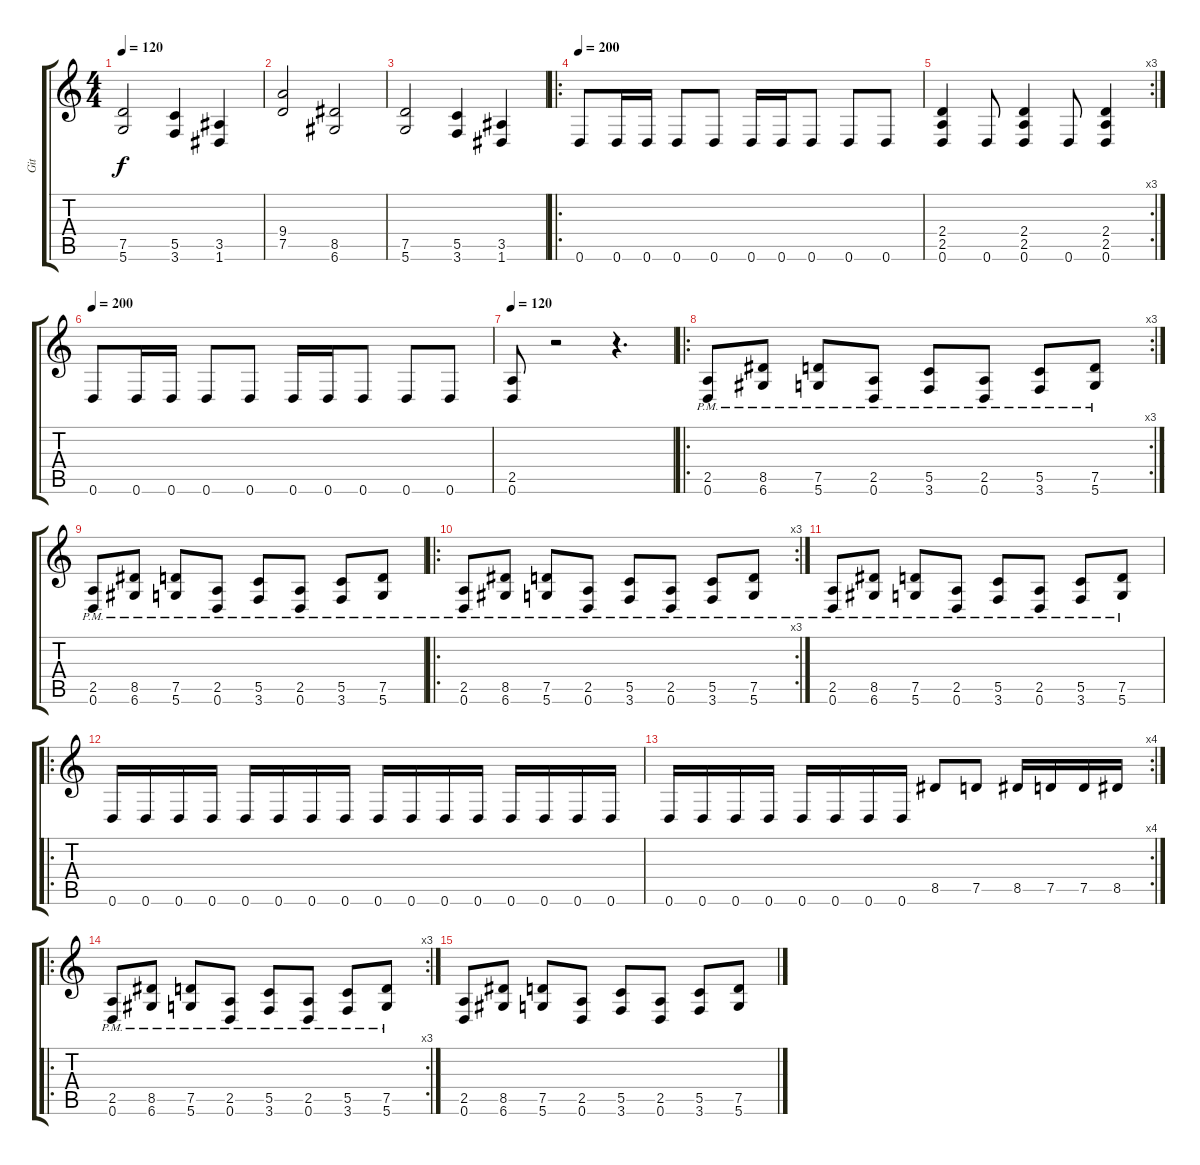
\track ("Git" "Git") {instrument distortionguitar}
\staff {score tabs}
\tuning (D4 A3 F3 C3 G2 D2) {hide}
\ts (4 4)
\tempo 120
\clef g2
\ks c
(7.5 5.6).2{dy f} (5.5 3.6).4 (3.5 1.6).4 |
(9.4 7.5).2 (8.5 6.6).2 |
(7.5 5.6).2 (5.5 3.6).4 (3.5 1.6).4 |
\ro
\tempo 200
0.6.8 0.6.16 0.6.16 0.6.8 0.6.8 0.6.16 0.6.16 0.6.8 0.6.8 0.6.8 |
\rc 3
(2.4 2.5 0.6).4 0.6.8 (2.4 2.5 0.6).4 0.6.8 (2.4 2.5 0.6).4 |
\tempo 200
0.6.8 0.6.16 0.6.16 0.6.8 0.6.8 0.6.16 0.6.16 0.6.8 0.6.8 0.6.8 |
\tempo 120
(2.5 0.6).8 r.2 r.4{d} |
\ro
\rc 3
(2.5{pm} 0.6{pm}).8 (8.5{pm} 6.6{pm}).8 (7.5{pm} 5.6{pm}).8 (2.5{pm} 0.6{pm}).8 (5.5{pm} 3.6{pm}).8 (2.5{pm} 0.6{pm}).8 (5.5{pm} 3.6{pm}).8 (7.5{pm} 5.6{pm}).8 |
(2.5{pm} 0.6{pm}).8 (8.5{pm} 6.6{pm}).8 (7.5{pm} 5.6{pm}).8 (2.5{pm} 0.6{pm}).8 (5.5{pm} 3.6{pm}).8 (2.5{pm} 0.6{pm}).8 (5.5{pm} 3.6{pm}).8 (7.5{pm} 5.6{pm}).8 |
\ro
\rc 3
(2.5{pm} 0.6{pm}).8 (8.5{pm} 6.6{pm}).8 (7.5{pm} 5.6{pm}).8 (2.5{pm} 0.6{pm}).8 (5.5{pm} 3.6{pm}).8 (2.5{pm} 0.6{pm}).8 (5.5{pm} 3.6{pm}).8 (7.5{pm} 5.6{pm}).8 |
(2.5{pm} 0.6{pm}).8 (8.5{pm} 6.6{pm}).8 (7.5{pm} 5.6{pm}).8 (2.5{pm} 0.6{pm}).8 (5.5{pm} 3.6{pm}).8 (2.5{pm} 0.6{pm}).8 (5.5{pm} 3.6{pm}).8 (7.5{pm} 5.6{pm}).8 |
\ro
0.6.16 0.6.16 0.6.16 0.6.16 0.6.16 0.6.16 0.6.16 0.6.16 0.6.16 0.6.16 0.6.16 0.6.16 0.6.16 0.6.16 0.6.16 0.6.16 |
\rc 4
0.6.16 0.6.16 0.6.16 0.6.16 0.6.16 0.6.16 0.6.16 0.6.16 8.5.8 7.5.8 8.5.16 7.5.16 7.5.16 8.5.16 |
\ro
\rc 3
(2.5{pm} 0.6{pm}).8 (8.5{pm} 6.6{pm}).8 (7.5{pm} 5.6{pm}).8 (2.5{pm} 0.6{pm}).8 (5.5{pm} 3.6{pm}).8 (2.5{pm} 0.6{pm}).8 (5.5{pm} 3.6{pm}).8 (7.5{pm} 5.6{pm}).8 |
(2.5 0.6).8 (8.5 6.6).8 (7.5 5.6).8 (2.5 0.6).8 (5.5 3.6).8 (2.5 0.6).8 (5.5 3.6).8 (7.5 5.6).8
